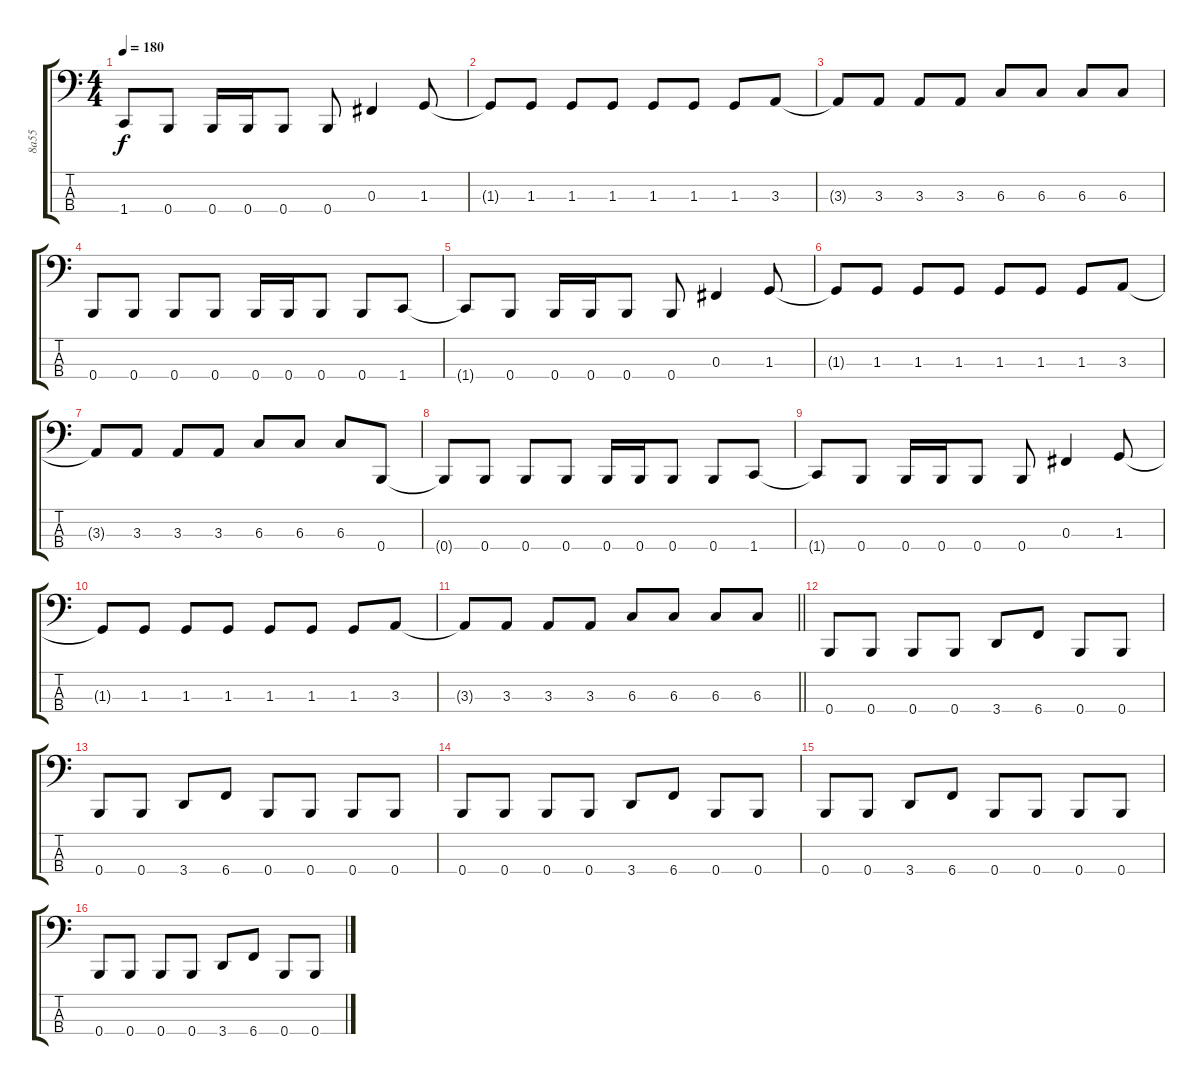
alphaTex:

\track ("8a55" "8a55") {instrument electricbassfinger}
\staff {score tabs}
\tuning (E2 B1 Gb1 B0) {hide}
\ts (4 4)
\tempo 180
\clef f4
\ks c
1.4{t}.8{dy f} 0.4.8 0.4.16 0.4.16 0.4.8 0.4.8 0.3.4 1.3.8 |
1.3{t}.8 1.3.8 1.3.8 1.3.8 1.3.8 1.3.8 1.3.8 3.3.8 |
3.3{t}.8 3.3.8 3.3.8 3.3.8 6.3.8 6.3.8 6.3.8 6.3.8 |
0.4.8 0.4.8 0.4.8 0.4.8 0.4.16 0.4.16 0.4.8 0.4.8 1.4.8 |
1.4{t}.8 0.4.8 0.4.16 0.4.16 0.4.8 0.4.8 0.3.4 1.3.8 |
1.3{t}.8 1.3.8 1.3.8 1.3.8 1.3.8 1.3.8 1.3.8 3.3.8 |
3.3{t}.8 3.3.8 3.3.8 3.3.8 6.3.8 6.3.8 6.3.8 0.4.8 |
0.4{t}.8 0.4.8 0.4.8 0.4.8 0.4.16 0.4.16 0.4.8 0.4.8 1.4.8 |
1.4{t}.8 0.4.8 0.4.16 0.4.16 0.4.8 0.4.8 0.3.4 1.3.8 |
1.3{t}.8 1.3.8 1.3.8 1.3.8 1.3.8 1.3.8 1.3.8 3.3.8 |
\barLineRight lightlight
3.3{t}.8 3.3.8 3.3.8 3.3.8 6.3.8 6.3.8 6.3.8 6.3.8 |
\section ("" "")
0.4.8 0.4.8 0.4.8 0.4.8 3.4.8 6.4.8 0.4.8 0.4.8 |
0.4.8 0.4.8 3.4.8 6.4.8 0.4.8 0.4.8 0.4.8 0.4.8 |
0.4.8 0.4.8 0.4.8 0.4.8 3.4.8 6.4.8 0.4.8 0.4.8 |
0.4.8 0.4.8 3.4.8 6.4.8 0.4.8 0.4.8 0.4.8 0.4.8 |
0.4.8 0.4.8 0.4.8 0.4.8 3.4.8 6.4.8 0.4.8 0.4.8
